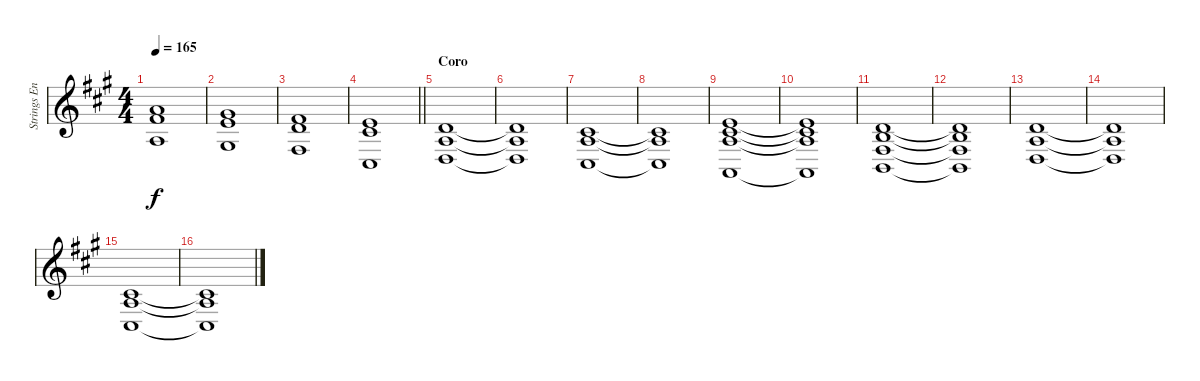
\track ("Strings Ensemble " "Strings En") {instrument stringensemble2}
\staff {score}
\tuning (E4 B3 G3 D3 A2 E2) {hide}
\ts (4 4)
\tempo 165
\clef g2
\ks a
(5.1 7.2 2.3).1{dy f} |
(4.1 5.2 1.3).1 |
(2.1 3.2 4.4).1 |
\barLineRight lightlight
(0.1 2.2 4.5).1 |
\section ("" "Coro")
(3.2 2.3 0.4).1 |
(3.2{t} 2.3{t} 0.4{t}).1 |
(6.3 7.4 4.5).1 |
(6.3{t} 7.4{t} 4.5{t}).1 |
(0.1 6.3 7.4 5.6).1 |
(0.1{t} 6.3{t} 7.4{t} 5.6{t}).1 |
(0.2 7.3 4.4 2.5).1 |
(0.2{t} 7.3{t} 4.4{t} 2.5{t}).1 |
(3.2 2.3 0.4).1 |
(3.2{t} 2.3{t} 0.4{t}).1 |
(6.3 7.4 4.5).1 |
(6.3{t} 7.4{t} 4.5{t}).1
